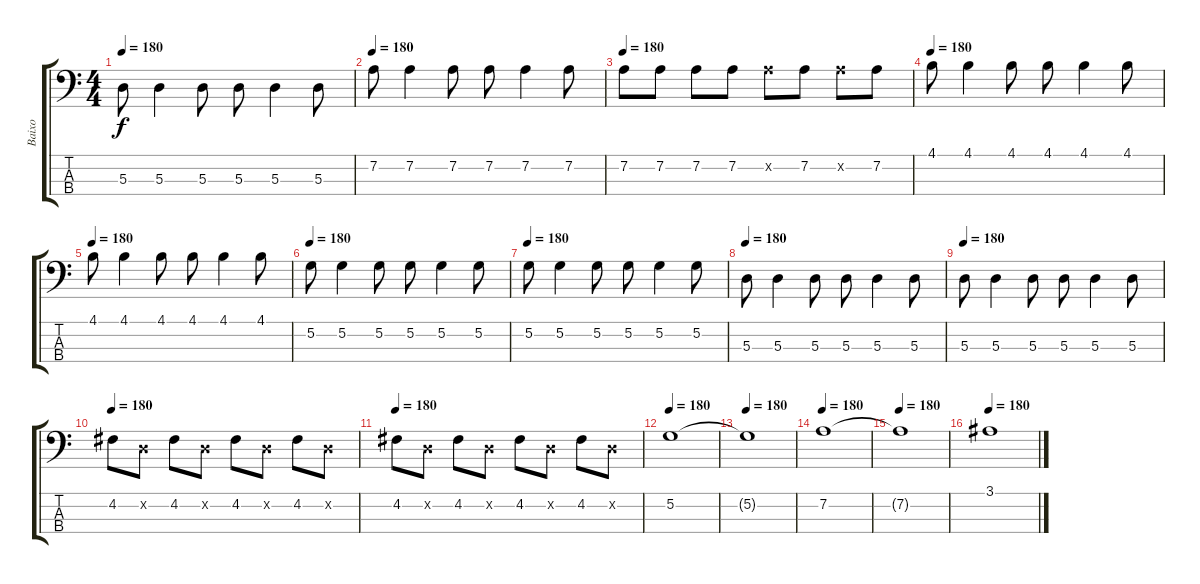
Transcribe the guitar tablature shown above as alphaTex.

\track ("Baixo" "Baixo") {instrument electricbasspick}
\staff {score tabs}
\tuning (G2 D2 A1 E1) {hide}
\ts (4 4)
\tempo 180
\clef f4
\ks c
5.3.8{dy f} 5.3.4 5.3.8 5.3.8 5.3.4 5.3.8 |
\tempo 180
7.2.8 7.2.4 7.2.8 7.2.8 7.2.4 7.2.8 |
\tempo 180
7.2.8 7.2.8 7.2.8 7.2.8 7.2{x}.8 7.2.8 7.2{x}.8 7.2.8 |
\tempo 180
4.1.8 4.1.4 4.1.8 4.1.8 4.1.4 4.1.8 |
\tempo 180
4.1.8 4.1.4 4.1.8 4.1.8 4.1.4 4.1.8 |
\tempo 180
5.2.8 5.2.4 5.2.8 5.2.8 5.2.4 5.2.8 |
\tempo 180
5.2.8 5.2.4 5.2.8 5.2.8 5.2.4 5.2.8 |
\tempo 180
5.3.8 5.3.4 5.3.8 5.3.8 5.3.4 5.3.8 |
\tempo 180
5.3.8 5.3.4 5.3.8 5.3.8 5.3.4 5.3.8 |
\tempo 180
4.2.8 0.2{x}.8 4.2.8 0.2{x}.8 4.2.8 0.2{x}.8 4.2.8 0.2{x}.8 |
\tempo 180
4.2.8 0.2{x}.8 4.2.8 0.2{x}.8 4.2.8 0.2{x}.8 4.2.8 0.2{x}.8 |
\tempo 180
5.2.1 |
\tempo 180
5.2{t}.1 |
\tempo 180
7.2.1 |
\tempo 180
7.2{t}.1 |
\tempo 180
3.1.1
